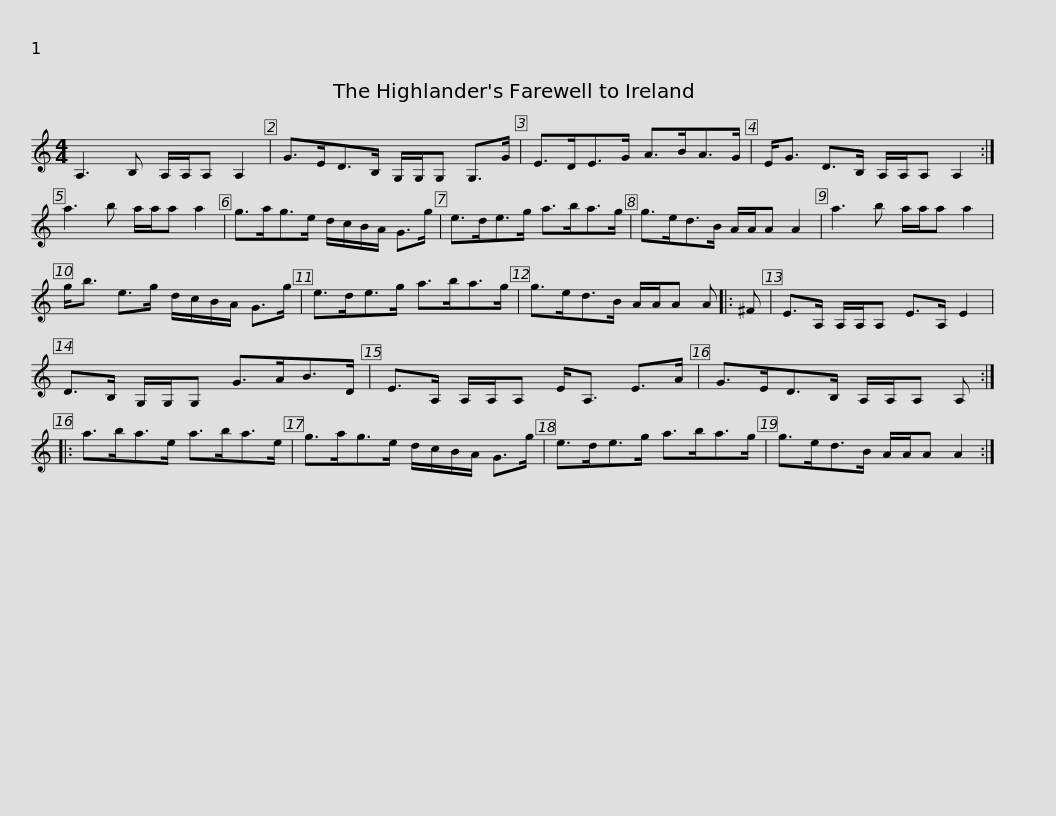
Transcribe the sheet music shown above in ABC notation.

X:1
L:1/8
M:4/4
I:linebreak $
K:C
V:1 treble
V:1
 A,3 B, A,/A,/A, A,2 | G>ED>B, G,/G,/G, G,>G | E>DE>G A>BA>G | E<G D>B, A,/A,/A, A,2 :|$ a3 b a/a/a a2 | %5
 g>ag>e d/c/B/A/ G>g | e>de>g a>ba>g | g>ed>B A/A/A A2 | a3 b a/a/a a2 |$ g<b e>g d/c/B/A/ G>g | %10
 e>de>g a>ba>g | g>ed>B A/A/A A |: ^F | E>A, A,/A,/A, E>A, E2 |$ D>B, G,/G,/G, G>AB>D | %15
 E>A, A,/A,/A, E<A, E>A | G>ED>B, A,/A,/A, A, :: a>ba>e a>ba>e |$ g>ag>e d/c/B/A/ G>g | e>de>g a>ba>g | %20
 g>ed>B A/A/A A2 :| %21
